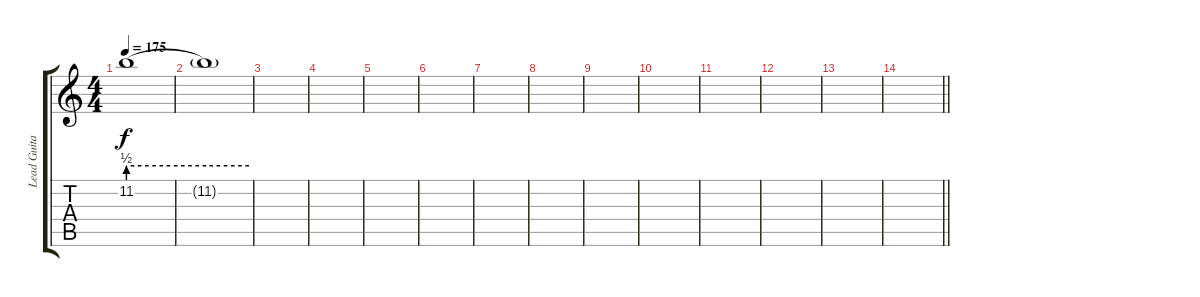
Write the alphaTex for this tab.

\track ("Lead Guitar" "Lead Guita") {instrument overdrivenguitar}
\staff {score tabs}
\tuning (E4 B3 G3 D3 A2 E2) {hide}
\ts (4 4)
\tempo 175
\clef g2
\ks c
11.2{be (hold 0 2 60 2) t}.1{dy f} |
11.2{be (hold 0 2 60 2) t}.1 |
|
|
|
|
|
|
|
|
|
|
|
\barLineRight lightlight
